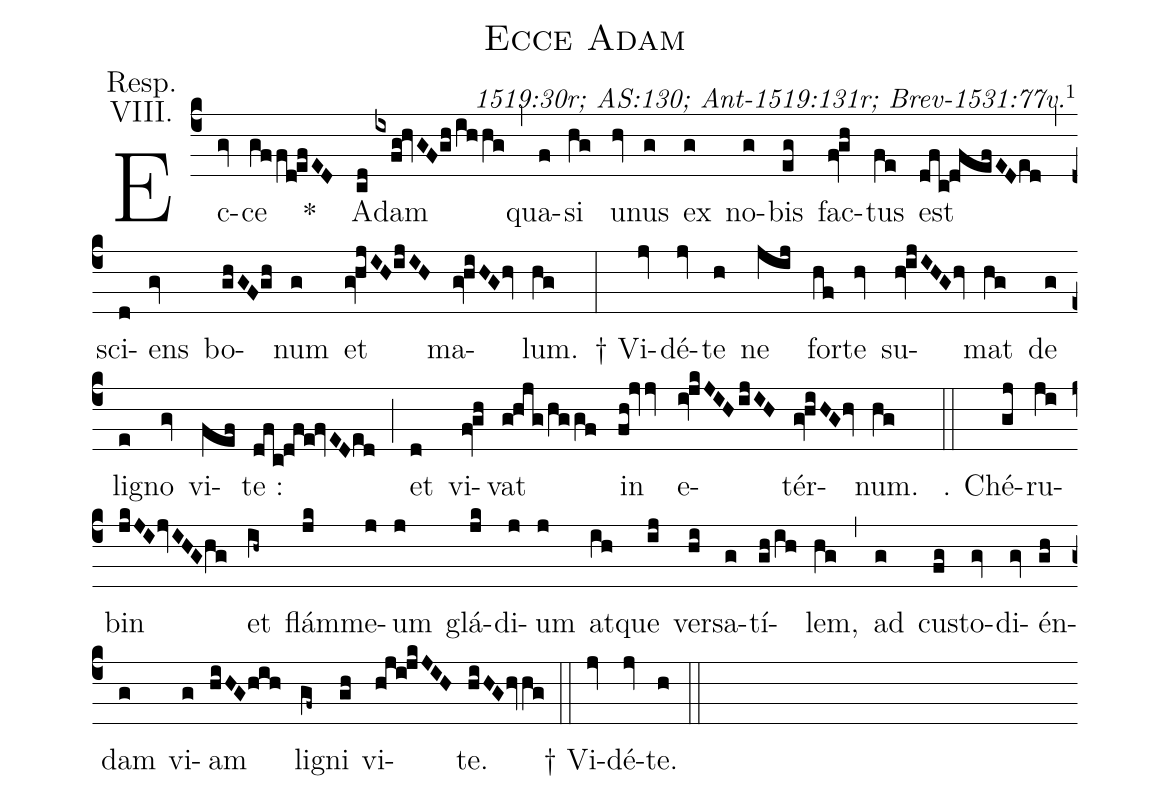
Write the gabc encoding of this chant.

name: Ecce Adam;
commentary: 1519:30r; AS:130; Ant-1519:131r; Brev-1531:77v.\footnote{1519:30r. has no flat.};
annotation: Resp.;
annotation: VIII.;
%%
(c4) Ec(gv)ce(gffd!efED) *() A(cd)dam(ixfg!hvGF/0gh/ihhg) (,)
qua(f)si(hg) u(hv)nus(g) ex(g) no(g)bis(eg) fac(fv!gh)tus(fe) est(dfc!dfefED/0ed) (,)
sci(d)ens(gv) bo(ghGF/0gh)num(g) et(gv!hjIH/0ijIH) ma(gv!hiHG/0hv)lum.(hg) (:)

<sp>†</sp> Vi(jv)dé(jv)te(h) ne(jij) for(hf)te(hv) su(hv!ijIHG/0hv)mat(hg) de(g) lig(e)no(gv) vi(fef)te :(dfc!dfe!fvED/0ed) (;)
et(d) vi(fv!gh)vat(g!hjg/hggf) in(fh!jvjv) e(iv!jkJIHijIH)tér(gv!hiHG/0hv)num.(hg) (::)

<sp>℣.</sp> Ché(gj)ru(ji)bin(jkJI/0jvIHG/0hg) et(ih~) flám(jk)me(j)um(j) glá(jk)di(j)um(j) at(ih)que(ij) ver(hi)sa(g)tí(gh/ih)lem,(hg) (,)
ad(g) cus(fg)to(gv)di(gv)én(gh)dam(g) vi(g)am(hiHG/0hih) lig(gf~)ni(gh) vi(hji!jkJIH)te.(hiHG/0hvhg) (::)

<sp>†</sp> Vi(jv)dé(jv)te.(h) (::)
